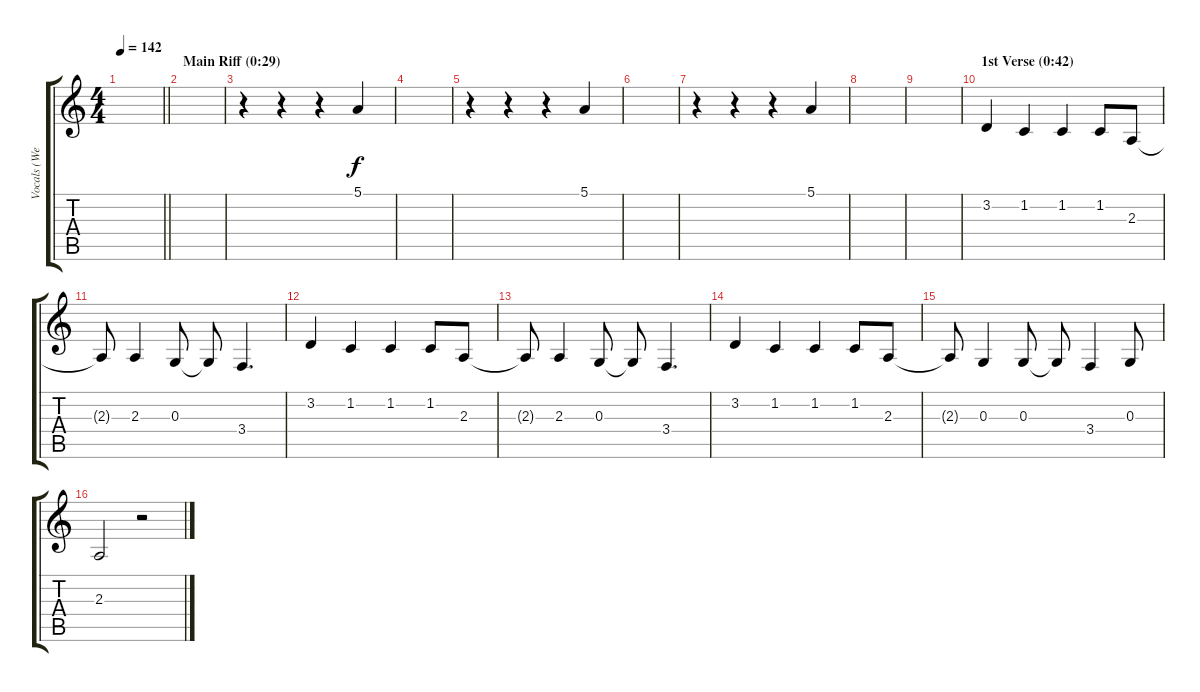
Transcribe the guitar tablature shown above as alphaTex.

\track ("Vocals (Weiland)" "Vocals (We") {instrument clarinet}
\staff {score tabs}
\tuning (E4 B3 G3 D3 A2 E2) {hide}
\ts (4 4)
\tempo 142
\clef g2
\barLineRight lightlight
\ks c
|
\section ("" "Main Riff (0:29)")
|
r.4 r.4 r.4 5.1.4 |
|
r.4 r.4 r.4 5.1.4 |
|
r.4 r.4 r.4 5.1.4 |
|
|
\section ("" "1st Verse (0:42)")
3.2.4 1.2.4 1.2.4 1.2.8 2.3.8 |
2.3{t}.8 2.3.4 0.3.8 0.3{t}.8 3.4.4{d} |
3.2.4 1.2.4 1.2.4 1.2.8 2.3.8 |
2.3{t}.8 2.3.4 0.3.8 0.3{t}.8 3.4.4{d} |
3.2.4 1.2.4 1.2.4 1.2.8 2.3.8 |
2.3{t}.8 0.3.4 0.3.8 0.3{t}.8 3.4.4 0.3.8 |
2.3.2 r.2
